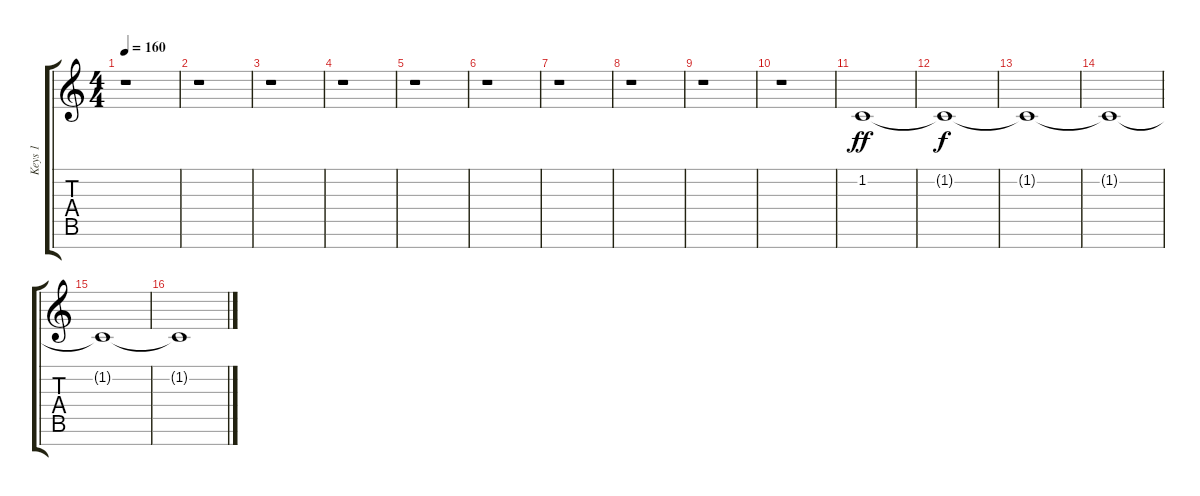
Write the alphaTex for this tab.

\track ("Keys 1" "Keys 1") {instrument drawbarorgan}
\staff {score tabs}
\tuning (E4 B3 G3 D3 A2 E2 B1) {hide}
\ts (4 4)
\tempo 160
\clef g2
\ks c
r.1{dy f} |
r.1 |
r.1 |
r.1 |
r.1 |
r.1 |
r.1 |
r.1 |
r.1 |
r.1 |
1.2.1{dy ff volume 10 instrument lead5charang} |
1.2{t}.1{dy f} |
1.2{t}.1 |
1.2{t}.1 |
1.2{t}.1 |
1.2{t}.1
